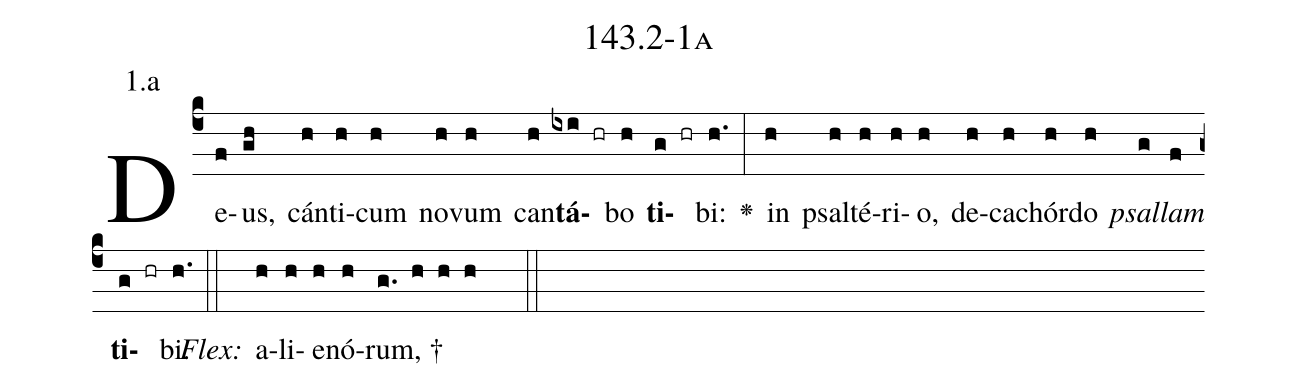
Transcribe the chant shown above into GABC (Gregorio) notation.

name: 143.2-1a;
annotation: 1.a;
%%
(c4)De(f)us,(gh) cán(h)ti(h)cum(h) no(h)vum(h) can(h)<b>tá</b>(ixi hr)bo(h) <b>ti</b>(g hr)bi:(h.) <v>\greheightstar</v>(:) in(h) psal(h)té(h)ri(h)o,(h) de(h)ca(h)chór(h)do(h) <i>psal</i>(g)<i>lam</i>(f) <b>ti</b>(g hr)bi.(h.) (::)
<i>Flex:</i>()  a(h)li(h)e(h)nó(h)rum, †(g. h h h  ::)

%E(h) u(h) o(g) u(f) a(g) e.(h.) (::)
